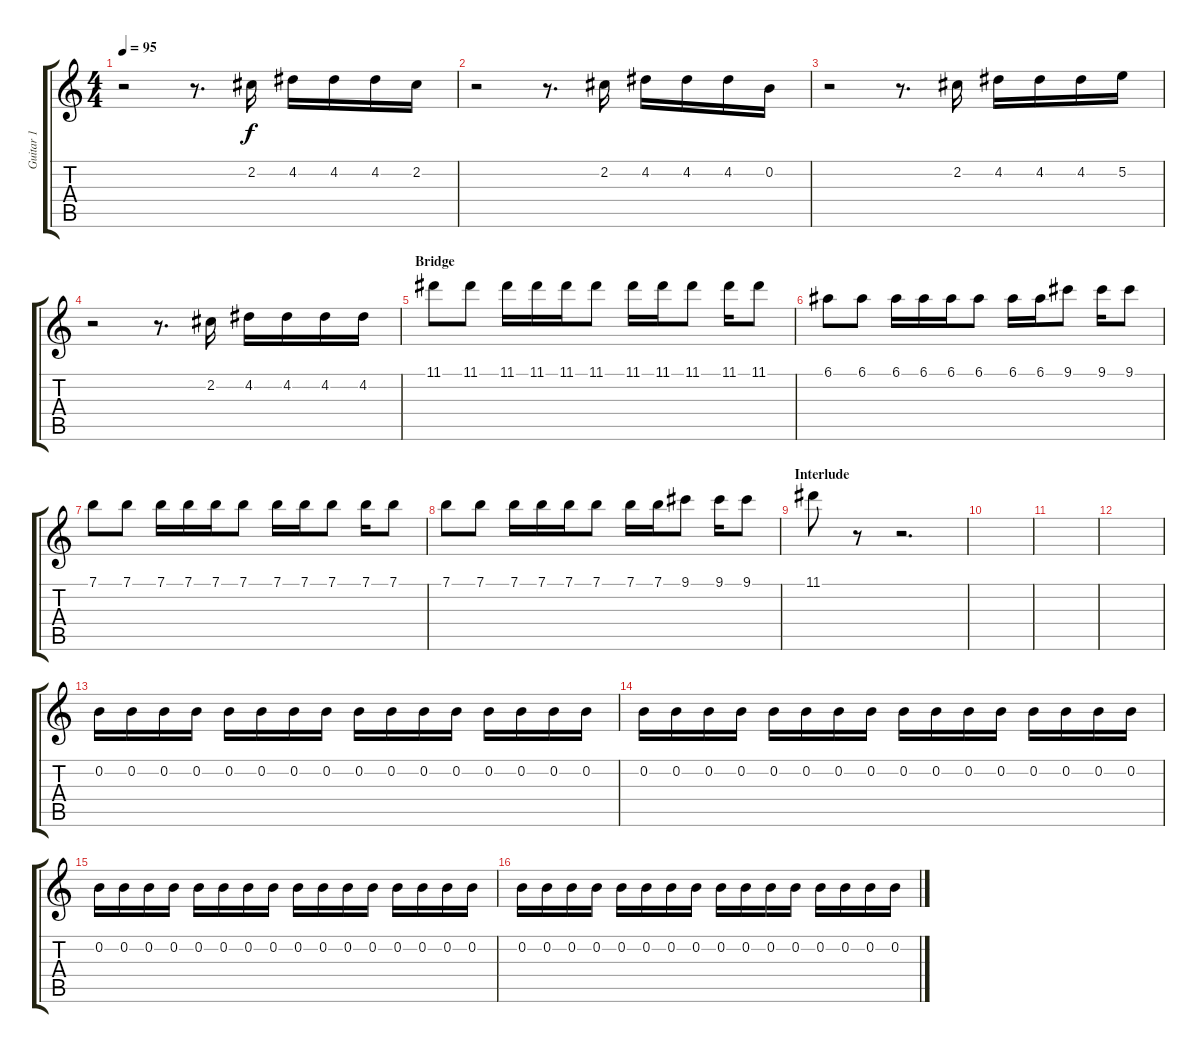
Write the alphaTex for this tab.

\track ("Guitar 1" "Guitar 1") {instrument electricguitarclean}
\staff {score tabs}
\tuning (E4 B3 G3 D3 A2 E2) {hide}
\ts (4 4)
\tempo 95
\clef g2
\ks c
r.2{dy f} r.8{d} 2.2.16 4.2.16 4.2.16 4.2.16 2.2.16 |
r.2 r.8{d} 2.2.16 4.2.16 4.2.16 4.2.16 0.2.16 |
r.2 r.8{d} 2.2.16 4.2.16 4.2.16 4.2.16 5.2.16 |
r.2 r.8{d} 2.2.16 4.2.16 4.2.16 4.2.16 4.2.16 |
\section ("" "Bridge")
11.1.8 11.1.8 11.1.16 11.1.16 11.1.16 11.1.8 11.1.16 11.1.16 11.1.8 11.1.16 11.1.8 |
6.1.8 6.1.8 6.1.16 6.1.16 6.1.16 6.1.8 6.1.16 6.1.16 9.1.8 9.1.16 9.1.8 |
7.1.8 7.1.8 7.1.16 7.1.16 7.1.16 7.1.8 7.1.16 7.1.16 7.1.8 7.1.16 7.1.8 |
7.1.8 7.1.8 7.1.16 7.1.16 7.1.16 7.1.8 7.1.16 7.1.16 9.1.8 9.1.16 9.1.8 |
\section ("" "Interlude")
11.1.8 r.8 r.2{d} |
|
|
|
0.2.16 0.2.16 0.2.16 0.2.16 0.2.16 0.2.16 0.2.16 0.2.16 0.2.16 0.2.16 0.2.16 0.2.16 0.2.16 0.2.16 0.2.16 0.2.16 |
0.2.16 0.2.16 0.2.16 0.2.16 0.2.16 0.2.16 0.2.16 0.2.16 0.2.16 0.2.16 0.2.16 0.2.16 0.2.16 0.2.16 0.2.16 0.2.16 |
0.2.16 0.2.16 0.2.16 0.2.16 0.2.16 0.2.16 0.2.16 0.2.16 0.2.16 0.2.16 0.2.16 0.2.16 0.2.16 0.2.16 0.2.16 0.2.16 |
0.2.16 0.2.16 0.2.16 0.2.16 0.2.16 0.2.16 0.2.16 0.2.16 0.2.16 0.2.16 0.2.16 0.2.16 0.2.16 0.2.16 0.2.16 0.2.16
